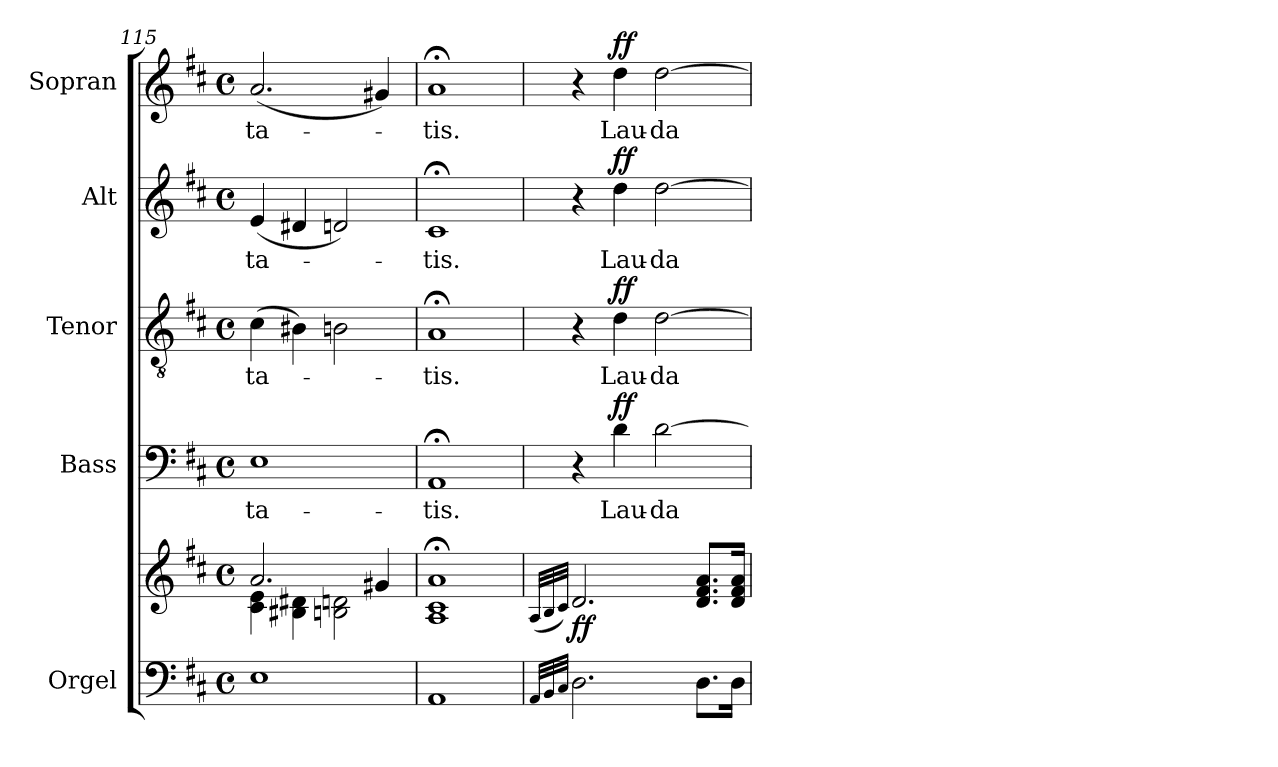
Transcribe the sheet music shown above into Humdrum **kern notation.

**kern	**kern	**dynam	**kern	**text	**dynam	**kern	**text	**dynam	**kern	**text	**dynam	**kern	**text	**dynam
*part5	*part5	*part5	*part4	*part4	*part4	*part3	*part3	*part3	*part2	*part2	*part2	*part1	*part1	*part1
*staff6	*staff5	*staff5/6	*staff4	*staff4	*staff4	*staff3	*staff3	*staff3	*staff2	*staff2	*staff2	*staff1	*staff1	*staff1
*I"Orgel	*	*	*I"Bass	*	*	*I"Tenor	*	*	*I"Alt	*	*	*I"Sopran	*	*
*I'Org.	*	*	*I'B.	*	*	*I'T.	*	*	*I'A.	*	*	*I'S.	*	*
*clefF4	*clefG2	*	*clefF4	*	*	*clefGv2	*	*	*clefG2	*	*	*clefG2	*	*
*k[f#c#]	*k[f#c#]	*	*k[f#c#]	*	*	*k[f#c#]	*	*	*k[f#c#]	*	*	*k[f#c#]	*	*
*D:	*D:	*	*D:	*	*	*D:	*	*	*D:	*	*	*D:	*	*
*M4/4	*M4/4	*	*M4/4	*	*	*M4/4	*	*	*M4/4	*	*	*M4/4	*	*
*met(c)	*met(c)	*	*met(c)	*	*	*met(c)	*	*	*met(c)	*	*	*met(c)	*	*
=115	=115	=115	=115	=115	=115	=115	=115	=115	=115	=115	=115	=115	=115	=115
*	*^	*	*	*	*	*	*	*	*	*	*	*	*	*
!	!	!	!	!	!LO:LY:b	!	!	!LO:LY:b	!	!	!LO:LY:b	!	!	!LO:LY:b	!
1E	2.a/	4c#\ 4e\	.	1E	-ta-	.	(>4c#\	-ta-	.	(<4e/	-ta-	.	(<2.a/	-ta-	.
.	.	4B#X\ 4d#X\	.	.	.	.	4B#X\)	.	.	4d#X/	.	.	.	.	.
.	.	2Bn\ 2dn\	.	.	.	.	2Bn\	.	.	2dn/)	.	.	.	.	.
.	4g#X/	.	.	.	.	.	.	.	.	.	.	.	4g#X/)	.	.
*	*v	*v	*	*	*	*	*	*	*	*	*	*	*	*	*
=116	=116	=116	=116	=116	=116	=116	=116	=116	=116	=116	=116	=116	=116	=116
!	!	!	!	!LO:LY:b	!	!	!LO:LY:b	!	!	!LO:LY:b	!	!	!LO:LY:b	!
1AA	1A;< 1c#;< 1a;<	.	1AA;<	-tis.	.	1A;<	-tis.	.	1c#;<	-tis.	.	1a;<	-tis.	.
=117	=117	=117	=117	=117	=117	=117	=117	=117	=117	=117	=117	=117	=117	=117
32qAA/LLL	(<32qA/LLL	.	.	.	.	.	.	.	.	.	.	.	.	.
32qBB/	32qB/	.	.	.	.	.	.	.	.	.	.	.	.	.
32qC#/JJJ	32qc#/JJJ)	.	.	.	.	.	.	.	.	.	.	.	.	.
!	!	!LO:DY:b	!	!	!	!	!	!	!	!	!	!	!	!
2.D\	2.d/	ff	4r	.	.	4r	.	.	4r	.	.	4r	.	.
!	!	!	!	!LO:LY:b	!LO:DY:a	!	!LO:LY:b	!LO:DY:a	!	!LO:LY:b	!LO:DY:a	!	!LO:LY:b	!LO:DY:a
.	.	.	4d\	Lau-	ff	4d\	Lau-	ff	4dd\	Lau-	ff	4dd\	Lau-	ff
!	!	!	!	!LO:LY:b	!	!	!LO:LY:b	!	!	!LO:LY:b	!	!	!LO:LY:b	!
.	.	.	[2d\	-da-	.	[2d\	-da-	.	[2dd\	-da-	.	[2dd\	-da-	.
8.D\L	8.d/ 8.f#/ 8.a/L	.	.	.	.	.	.	.	.	.	.	.	.	.
16D\Jk	16d/ 16f#/ 16a/Jk	.	.	.	.	.	.	.	.	.	.	.	.	.
=	=	=	=	=	=	=	=	=	=	=	=	=	=	=
*-	*-	*-	*-	*-	*-	*-	*-	*-	*-	*-	*-	*-	*-	*-
